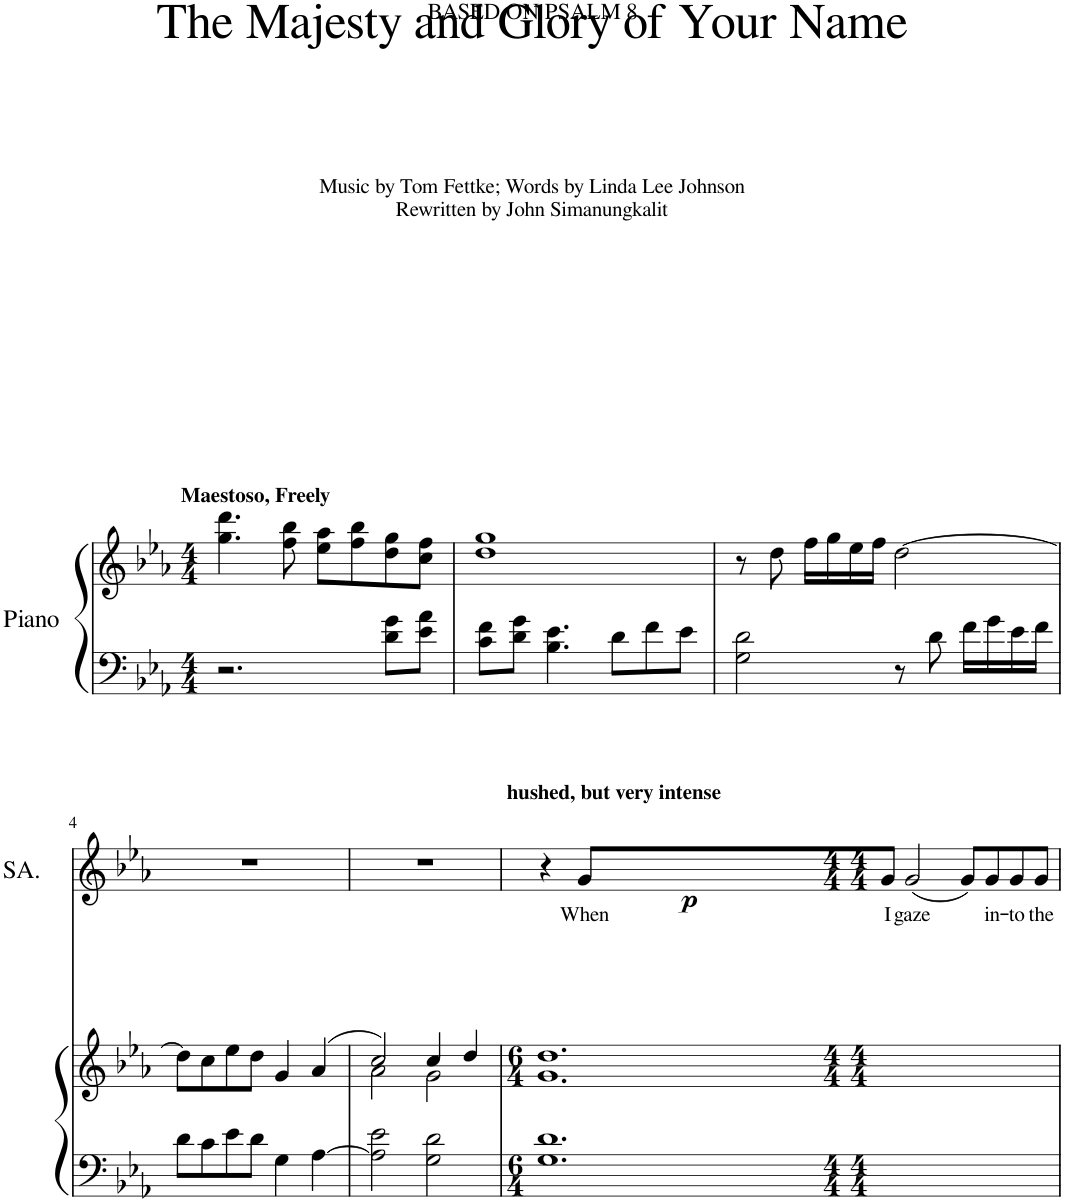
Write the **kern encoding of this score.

**kern	**kern	**kern	**kern	**text	**dynam
*part3	*part3	*part2	*part1	*part1	*part1
*staff4	*staff3	*staff2	*staff1	*staff1	*staff1
*I"Piano	*	*I"TB.	*I"SA.	*	*
*I'Pno	*	*I'TB.	*I'SA.	*	*
*clefF4	*clefG2	*clefF^^4	*clefG2	*	*
*k[b-e-a-]	*k[b-e-a-]	*k[b-e-a-]	*k[b-e-a-]	*	*
*M4/4	*M4/4	*M4/4	*M4/4	*	*
=1	=1	=1	=1	=1	=1
!	!	!	!LO:TX:a:B:t=Maestoso, Freely	!	!
2.r	4.gg\ 4.ddd\	1r	1r	.	.
.	8ff\ 8bb-\	.	.	.	.
.	8ee-\ 8aa-\L	.	.	.	.
.	8ff\ 8bb-\	.	.	.	.
8d\ 8g\L	8dd\ 8gg\	.	.	.	.
8e-\ 8a-\J	8cc\ 8ff\J	.	.	.	.
=2	=2	=2	=2	=2	=2
8c\ 8f\L	1dd 1gg	1r	1r	.	.
8d\ 8g\J	.	.	.	.	.
4.B-\ 4.e-\	.	.	.	.	.
8d\L	.	.	.	.	.
8f\	.	.	.	.	.
8e-\J	.	.	.	.	.
=3	=3	=3	=3	=3	=3
2G\ 2d\	8r	1r	1r	.	.
.	8dd\	.	.	.	.
.	16ff\LL	.	.	.	.
.	16gg\	.	.	.	.
.	16ee-\	.	.	.	.
.	16ff\JJ	.	.	.	.
8r	[2dd\	.	.	.	.
8d\	.	.	.	.	.
16f\LL	.	.	.	.	.
16g\	.	.	.	.	.
16e-\	.	.	.	.	.
16f\JJ	.	.	.	.	.
!!LO:LB:g=z
=4	=4	=4	=4	=4	=4
8d\L	8dd\L]	1r	1r	.	.
8c\	8cc\	.	.	.	.
8e-\	8ee-\	.	.	.	.
8d\J	8dd\J	.	.	.	.
4G\	4g/	.	.	.	.
[4A-\	(4a-/	.	.	.	.
=5	=5	=5	=5	=5	=5
*	*^	*	*	*	*
2A-\] 2e-\	2cc/)	2a-\	1r	1r	.	.
2G\ 2d\	4cc/	2g\	.	.	.	.
.	4dd/	.	.	.	.	.
=6	=6	=6	=6	=6	=6	=6
*M6/4	*M6/4	*	*M6/4	*	*	*
!	!	!	!	!LO:TX:a:B:t=hushed, but very intense	!	!
1.G 1.d	1.dd	1.g	1.r	4r	.	.
!	!	!	!	!	!LO:LY:b	!LO:DY:b
.	.	.	.	8g/L	When	p
!	!	!	!	!	!LO:LY:b	!
.	.	.	.	8g/J	I	.
!	!	!	!	!	!LO:LY:b	!
.	.	.	.	(2g/	gaze	.
.	.	.	.	8g/L)	.	.
!	!	!	!	!	!LO:LY:b	!
.	.	.	.	8g/	in-	.
!	!	!	!	!	!LO:LY:b	!
.	.	.	.	8g/	-to	.
!	!	!	!	!	!LO:LY:b	!
.	.	.	.	8g/J	the	.
*	*v	*v	*	*	*	*
=	=	=	=	=	=
*-	*-	*-	*-	*-	*-
